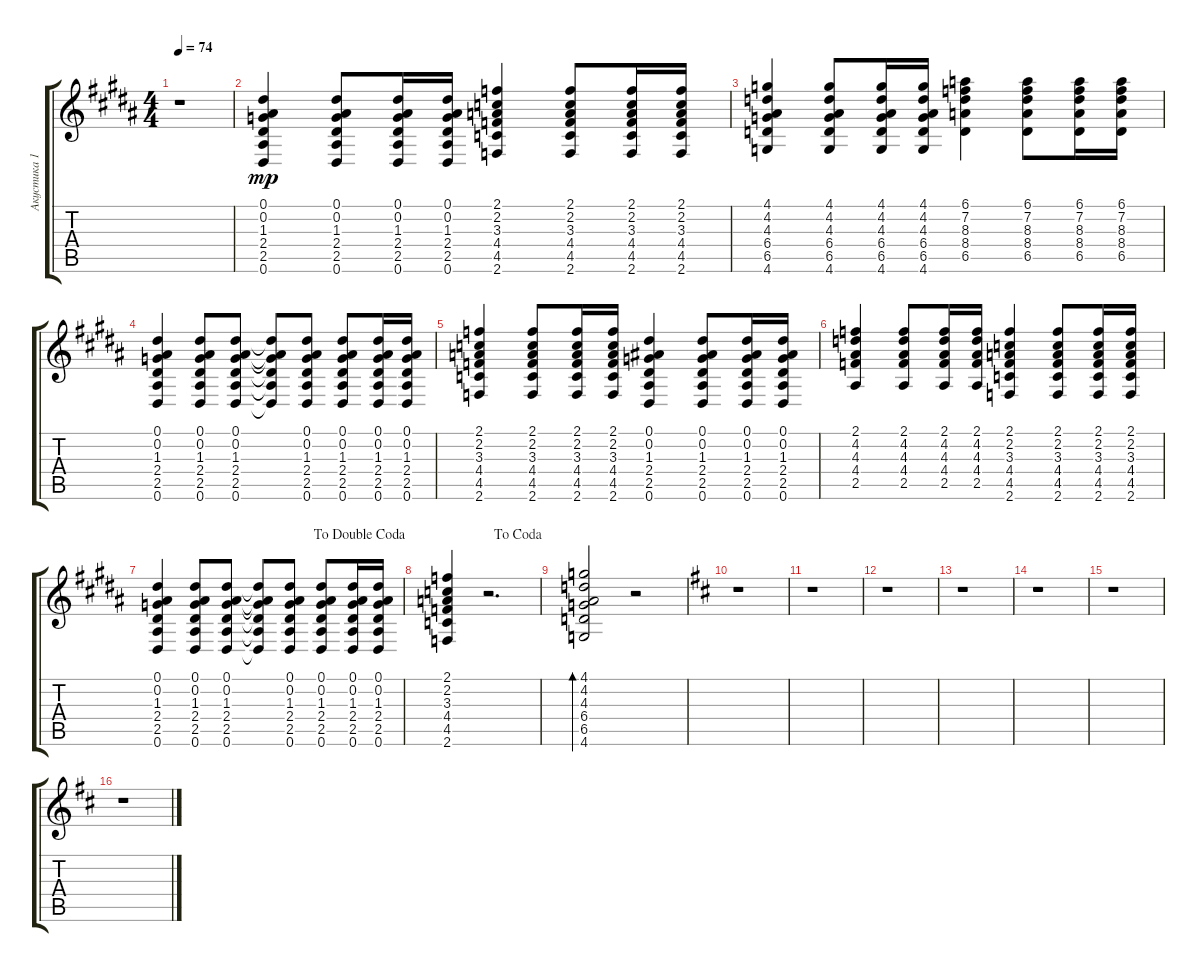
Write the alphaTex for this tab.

\track ("Акустика 1" "Акустика 1") {instrument acousticguitarsteel}
\staff {score tabs}
\tuning (Eb4 Bb3 Gb3 Db3 Ab2 Eb2) {hide}
\ts (4 4)
\tempo 74
\clef g2
\ks g#minor
r.1{dy mp} |
(0.1 0.2 1.3 2.4 2.5 0.6).4 (0.1 0.2 1.3 2.4 2.5 0.6).8 (0.1 0.2 1.3 2.4 2.5 0.6).16 (0.1 0.2 1.3 2.4 2.5 0.6).16 (2.1 2.2 3.3 4.4 4.5 2.6).4 (2.1 2.2 3.3 4.4 4.5 2.6).8 (2.1 2.2 3.3 4.4 4.5 2.6).16 (2.1 2.2 3.3 4.4 4.5 2.6).16 |
(4.1 4.2 4.3 6.4 6.5 4.6).4 (4.1 4.2 4.3 6.4 6.5 4.6).8 (4.1 4.2 4.3 6.4 6.5 4.6).16 (4.1 4.2 4.3 6.4 6.5 4.6).16 (6.1 7.2 8.3 8.4 6.5).4 (6.1 7.2 8.3 8.4 6.5).8 (6.1 7.2 8.3 8.4 6.5).16 (6.1 7.2 8.3 8.4 6.5).16 |
(0.1 0.2 1.3 2.4 2.5 0.6).4 (0.1 0.2 1.3 2.4 2.5 0.6).8 (0.1 0.2 1.3 2.4 2.5 0.6).8 (0.1{t} 0.2{t} 1.3{t} 2.4{t} 2.5{t} 0.6{t}).8 (0.1 0.2 1.3 2.4 2.5 0.6).8 (0.1 0.2 1.3 2.4 2.5 0.6).8 (0.1 0.2 1.3 2.4 2.5 0.6).16 (0.1 0.2 1.3 2.4 2.5 0.6).16 |
(2.1 2.2 3.3 4.4 4.5 2.6).4 (2.1 2.2 3.3 4.4 4.5 2.6).8 (2.1 2.2 3.3 4.4 4.5 2.6).16 (2.1 2.2 3.3 4.4 4.5 2.6).16 (0.1 0.2 1.3 2.4 2.5 0.6).4 (0.1 0.2 1.3 2.4 2.5 0.6).8 (0.1 0.2 1.3 2.4 2.5 0.6).16 (0.1 0.2 1.3 2.4 2.5 0.6).16 |
(2.1 4.2 4.3 4.4 2.5).4 (2.1 4.2 4.3 4.4 2.5).8 (2.1 4.2 4.3 4.4 2.5).16 (2.1 4.2 4.3 4.4 2.5).16 (2.1 2.2 3.3 4.4 4.5 2.6).4 (2.1 2.2 3.3 4.4 4.5 2.6).8 (2.1 2.2 3.3 4.4 4.5 2.6).16 (2.1 2.2 3.3 4.4 4.5 2.6).16 |
\jump dadoublecoda
(0.1 0.2 1.3 2.4 2.5 0.6).4 (0.1 0.2 1.3 2.4 2.5 0.6).8 (0.1 0.2 1.3 2.4 2.5 0.6).8 (0.1{t} 0.2{t} 1.3{t} 2.4{t} 2.5{t} 0.6{t}).8 (0.1 0.2 1.3 2.4 2.5 0.6).8 (0.1 0.2 1.3 2.4 2.5 0.6).8 (0.1 0.2 1.3 2.4 2.5 0.6).16 (0.1 0.2 1.3 2.4 2.5 0.6).16 |
\jump dacoda
(2.1 2.2 3.3 4.4 4.5 2.6).4 r.2{d} |
(4.1 4.2 4.3 6.4 6.5 4.6).2{bd 30} r.2 |
\ks d
r.1 |
r.1 |
r.1 |
r.1 |
r.1 |
r.1 |
r.1
